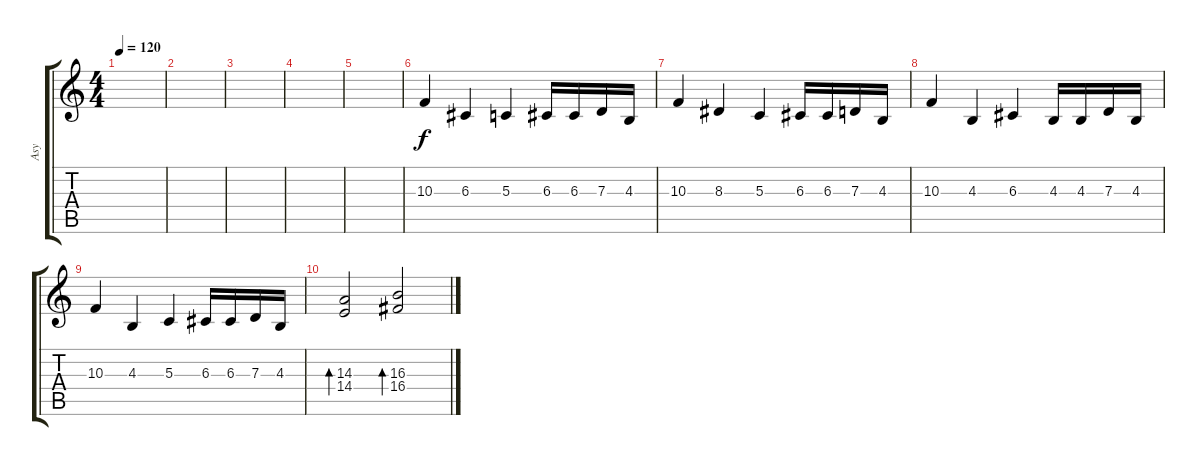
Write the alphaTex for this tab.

\track ("Asy" "Asy") {instrument acousticgrandpiano}
\staff {score tabs}
\tuning (E4 B3 G3 D3 A2 E2) {hide}
\ts (4 4)
\tempo 120
\clef g2
\ks c
|
|
|
|
|
10.3.4 6.3.4 5.3.4 6.3.16 6.3.16 7.3.16 4.3.16 |
10.3.4 8.3.4 5.3.4 6.3.16 6.3.16 7.3.16 4.3.16 |
10.3.4 4.3.4 6.3.4 4.3.16 4.3.16 7.3.16 4.3.16 |
10.3.4 4.3.4 5.3.4 6.3.16 6.3.16 7.3.16 4.3.16 |
(14.3 14.4).2{bd 480} (16.3 16.4).2{bd 480}
